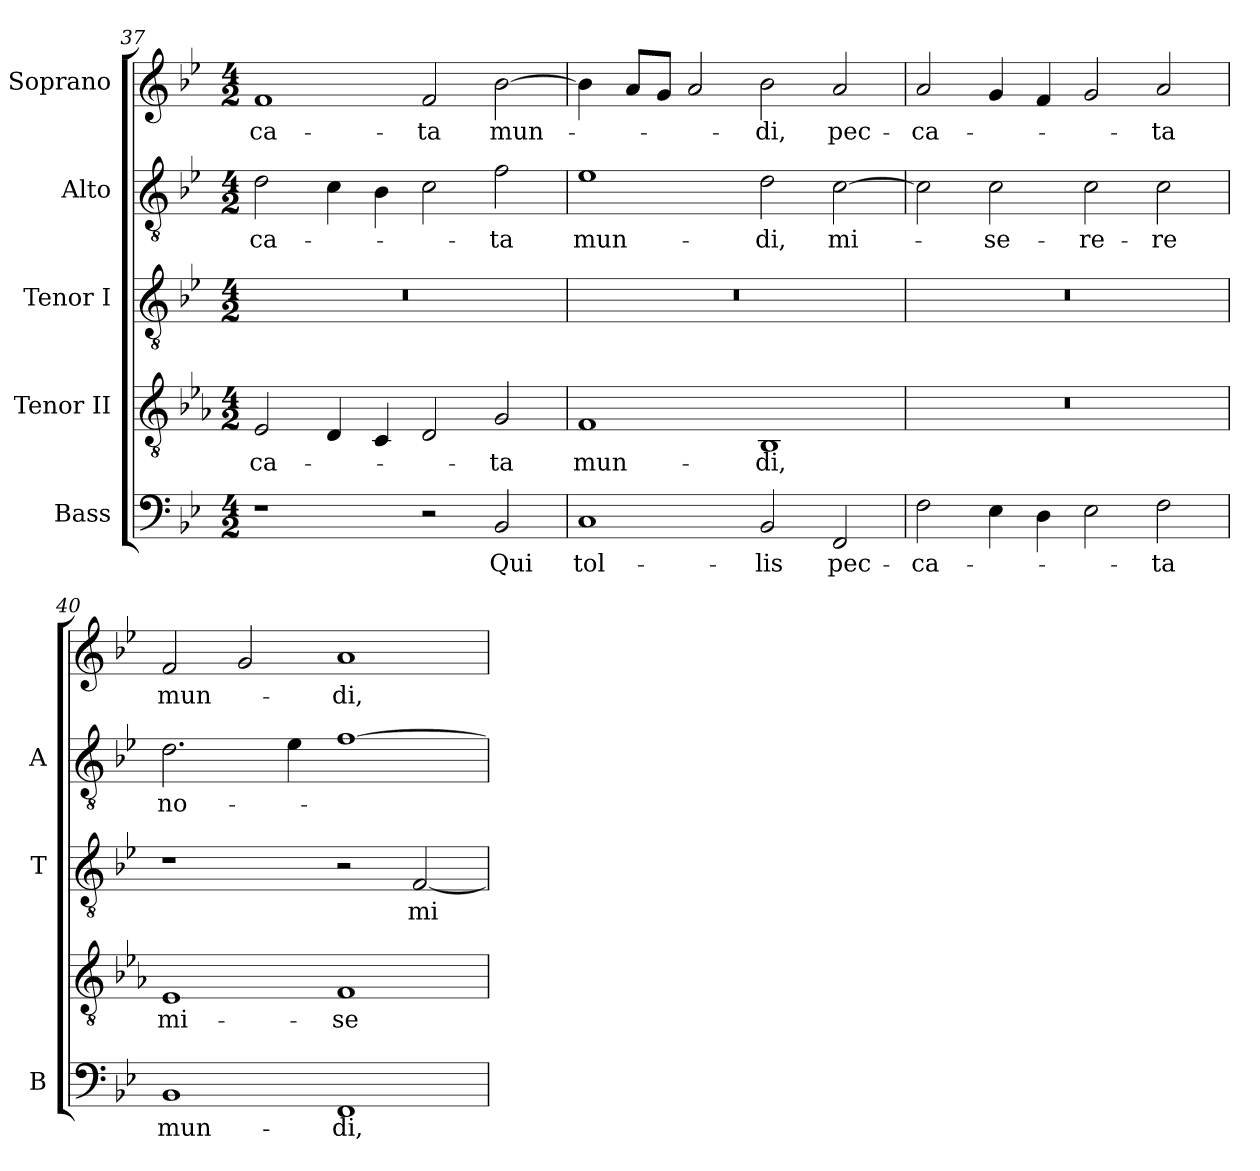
**kern	**text	**kern	**text	**kern	**text	**kern	**text	**kern	**text
*part5	*part5	*part4	*part4	*part3	*part3	*part2	*part2	*part1	*part1
*staff5	*staff5	*staff4	*staff4	*staff3	*staff3	*staff2	*staff2	*staff1	*staff1
*I"Bass	*	*I"Tenor II	*	*I"Tenor I	*	*I"Alto	*	*I"Soprano	*
*I'B	*	*	*	*I'T	*	*I'A	*	*	*
*clefF4	*	*clefGv2	*	*clefGv2	*	*clefGv2	*	*clefG2	*
*	*	*ITrd-4c-7	*	*	*	*	*	*	*
*k[b-e-]	*	*k[b-e-]	*	*k[b-e-]	*	*k[b-e-]	*	*k[b-e-]	*
*B-:	*	*B-:	*	*B-:	*	*B-:	*	*B-:	*
*M4/2	*	*M4/2	*	*M4/2	*	*M4/2	*	*M4/2	*
=37	=37	=37	=37	=37	=37	=37	=37	=37	=37
!	!	!	!LO:LY:b:color=#000000	!LO:N:vis=1	!	!	!	!	!
!	!	!	!	!	!	!	!LO:LY:b:color=#000000	!	!
!	!	!	!	!	!	!	!	!	!LO:LY:b:color=#000000
1r	.	2B-i/	-ca-	0r	.	2di\	-ca-	1fi	-ca-
.	.	4Ai/	.	.	.	4ci\	.	.	.
.	.	4Gi/	.	.	.	4B-i\	.	.	.
!	!	!	!	!	!	!	!	!	!LO:LY:b:color=#000000
2r	.	2Ai/	.	.	.	2ci\	.	2fi/	-ta
!	!LO:LY:b:color=#000000	!	!	!	!	!	!	!	!
!	!	!	!LO:LY:b:color=#000000	!	!	!	!	!	!
!	!	!	!	!	!	!	!LO:LY:b:color=#000000	!	!
!	!	!	!	!	!	!	!	!	!LO:LY:b:color=#000000
2BB-i/	Qui	2di/	-ta	.	.	2fi\	-ta	[>2b-i\	mun-
=38	=38	=38	=38	=38	=38	=38	=38	=38	=38
!	!LO:LY:b:color=#000000	!	!	!	!	!	!	!	!
!	!	!	!LO:LY:b:color=#000000	!LO:N:vis=1	!	!	!	!	!
!	!	!	!	!	!	!	!LO:LY:b:color=#000000	!	!
1Ci	tol-	1ci	mun-	0r	.	1e-i	mun-	4b-i\]	.
.	.	.	.	.	.	.	.	8ai/L	.
.	.	.	.	.	.	.	.	8gi/J	.
.	.	.	.	.	.	.	.	2ai/	.
!	!LO:LY:b:color=#000000	!	!	!	!	!	!	!	!
!	!	!	!LO:LY:b:color=#000000	!	!	!	!	!	!
!	!	!	!	!	!	!	!LO:LY:b:color=#000000	!	!
!	!	!	!	!	!	!	!	!	!LO:LY:b:color=#000000
2BB-i/	-lis	1Fi	-di,	.	.	2di\	-di,	2b-i\	-di,
!	!LO:LY:b:color=#000000	!	!	!	!	!	!	!	!
!	!	!	!	!	!	!	!LO:LY:b:color=#000000	!	!
!	!	!	!	!	!	!	!	!	!LO:LY:b:color=#000000
2FFi/	pec-	.	.	.	.	[>2ci\	mi-	2ai/	pec-
=39	=39	=39	=39	=39	=39	=39	=39	=39	=39
!	!LO:LY:b:color=#000000	!LO:N:vis=1	!	!LO:N:vis=1	!	!	!	!	!
!	!	!	!	!	!	!	!	!	!LO:LY:b:color=#000000
2Fi\	-ca-	0r	.	0r	.	2ci\]	.	2ai/	-ca-
!	!	!	!	!	!	!	!LO:LY:b:color=#000000	!	!
4E-i\	.	.	.	.	.	2ci\	-se-	4gi/	.
4Di\	.	.	.	.	.	.	.	4fi/	.
!	!	!	!	!	!	!	!LO:LY:b:color=#000000	!	!
2E-i\	.	.	.	.	.	2ci\	-re-	2gi/	.
!	!LO:LY:b:color=#000000	!	!	!	!	!	!	!	!
!	!	!	!	!	!	!	!LO:LY:b:color=#000000	!	!
!	!	!	!	!	!	!	!	!	!LO:LY:b:color=#000000
2Fi\	-ta	.	.	.	.	2ci\	-re	2ai/	-ta
!!LO:PB:g=z
=40	=40	=40	=40	=40	=40	=40	=40	=40	=40
!	!LO:LY:b:color=#000000	!	!	!	!	!	!	!	!
!	!	!	!LO:LY:b:color=#000000	!	!	!	!	!	!
!	!	!	!	!	!	!	!LO:LY:b:color=#000000	!	!
!	!	!	!	!	!	!	!	!	!LO:LY:b:color=#000000
1BB-i	mun-	1B-i	mi-	1r	.	2.di\	no-	2fi/	mun-
.	.	.	.	.	.	.	.	2gi/	.
.	.	.	.	.	.	4e-i\	.	.	.
!	!LO:LY:b:color=#000000	!	!	!	!	!	!	!	!
!	!	!	!LO:LY:b:color=#000000	!	!	!	!	!	!
!	!	!	!	!	!	!	!	!	!LO:LY:b:color=#000000
1FFi	-di,	1ci	-se-	2r	.	[>1fi	.	1ai	-di,
!	!	!	!	!	!LO:LY:b:color=#000000	!	!	!	!
.	.	.	.	[<2Fi/	mi-	.	.	.	.
=	=	=	=	=	=	=	=	=	=
*-	*-	*-	*-	*-	*-	*-	*-	*-	*-
